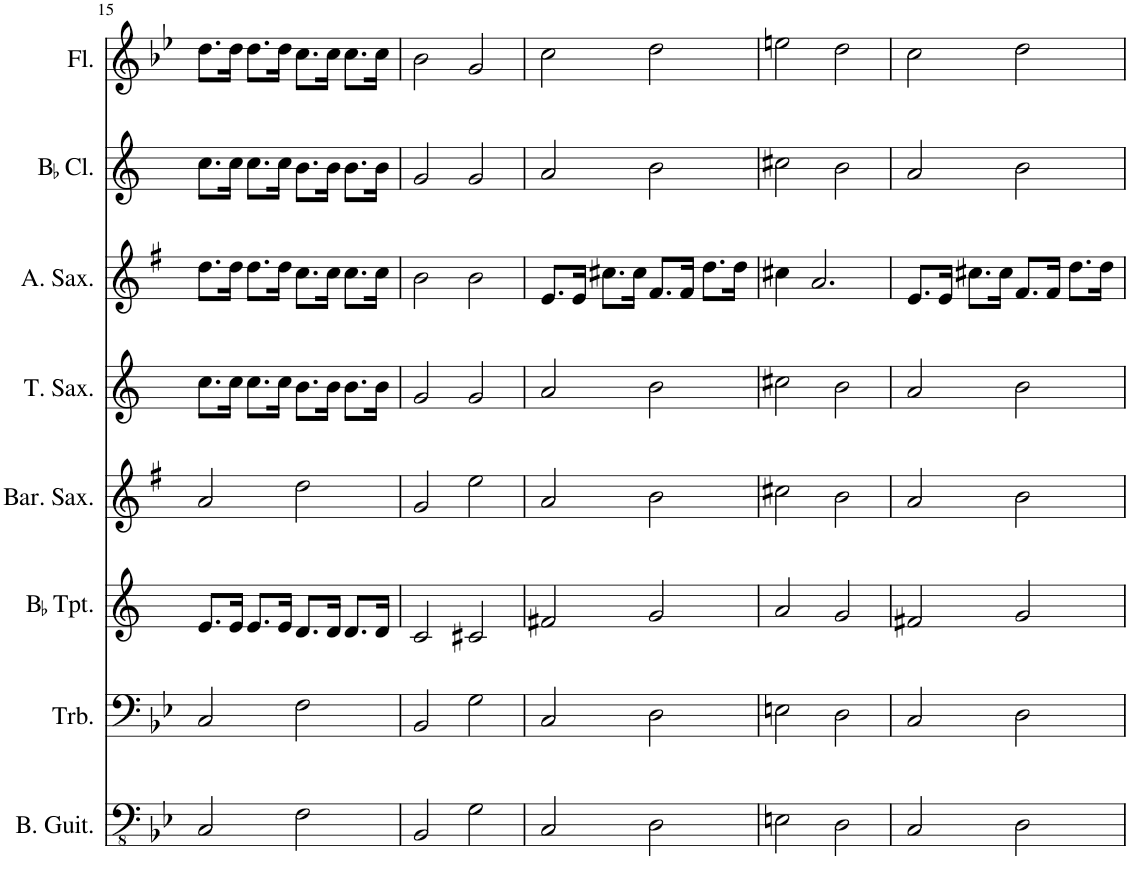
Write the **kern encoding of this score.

**kern	**kern	**kern	**kern	**kern	**kern	**kern	**kern
*part8	*part7	*part6	*part5	*part4	*part3	*part2	*part1
*staff8	*staff7	*staff6	*staff5	*staff4	*staff3	*staff2	*staff1
*I"Bass Guitar	*I"Trombone	*I"BaccidentalFlat Trumpet	*I"Baritone Saxophone	*I"Tenor Saxophone	*I"Alto Saxophone	*I"BaccidentalFlat Clarinet	*I"Flute
*I'B. Guit.	*I'Trb.	*I'BaccidentalFlat Tpt.	*I'Bar. Sax.	*I'T. Sax.	*I'A. Sax.	*I'BaccidentalFlat Cl.	*I'Fl.
!!LO:PB:g=z
*clefFv4	*clefF4	*clefG2	*clefG2	*clefG2	*clefG2	*clefG2	*clefG2
*	*	*Trd1c2	*Trd12c21	*Trd8c14	*Trd5c9	*Trd1c2	*
*k[b-e-]	*k[b-e-]	*k[]	*k[f#]	*k[]	*k[f#]	*k[]	*k[b-e-]
*M4/4	*M4/4	*M4/4	*M4/4	*M4/4	*M4/4	*M4/4	*M4/4
=15	=15	=15	=15	=15	=15	=15	=15
2CC/	2C/	8.e/L	2a/	8.cc\L	8.dd\L	8.cc\L	8.dd\L
.	.	16e/Jk	.	16cc\Jk	16dd\Jk	16cc\Jk	16dd\Jk
.	.	8.e/L	.	8.cc\L	8.dd\L	8.cc\L	8.dd\L
.	.	16e/Jk	.	16cc\Jk	16dd\Jk	16cc\Jk	16dd\Jk
2FF\	2F\	8.d/L	2dd\	8.b\L	8.cc\L	8.b\L	8.cc\L
.	.	16d/Jk	.	16b\Jk	16cc\Jk	16b\Jk	16cc\Jk
.	.	8.d/L	.	8.b\L	8.cc\L	8.b\L	8.cc\L
.	.	16d/Jk	.	16b\Jk	16cc\Jk	16b\Jk	16cc\Jk
=16	=16	=16	=16	=16	=16	=16	=16
2BBB-/	2BB-/	2c/	2g/	2g/	2b\	2g/	2b-\
2GG\	2G\	2c#X/	2ee\	2g/	2b\	2g/	2g/
=17	=17	=17	=17	=17	=17	=17	=17
2CC/	2C/	2f#X/	2a/	2a/	8.e/L	2a/	2cc\
.	.	.	.	.	16e/Jk	.	.
.	.	.	.	.	8.cc#X\L	.	.
.	.	.	.	.	16cc#\Jk	.	.
2DD\	2D\	2g/	2b\	2b\	8.f#/L	2b\	2dd\
.	.	.	.	.	16f#/Jk	.	.
.	.	.	.	.	8.dd\L	.	.
.	.	.	.	.	16dd\Jk	.	.
=18	=18	=18	=18	=18	=18	=18	=18
2EEn\	2En\	2a/	2cc#X\	2cc#X\	4cc#X\	2cc#X\	2een\
.	.	.	.	.	2.a/	.	.
2DD\	2D\	2g/	2b\	2b\	.	2b\	2dd\
=19	=19	=19	=19	=19	=19	=19	=19
2CC/	2C/	2f#X/	2a/	2a/	8.e/L	2a/	2cc\
.	.	.	.	.	16e/Jk	.	.
.	.	.	.	.	8.cc#X\L	.	.
.	.	.	.	.	16cc#\Jk	.	.
2DD\	2D\	2g/	2b\	2b\	8.f#/L	2b\	2dd\
.	.	.	.	.	16f#/Jk	.	.
.	.	.	.	.	8.dd\L	.	.
.	.	.	.	.	16dd\Jk	.	.
=	=	=	=	=	=	=	=
*-	*-	*-	*-	*-	*-	*-	*-
